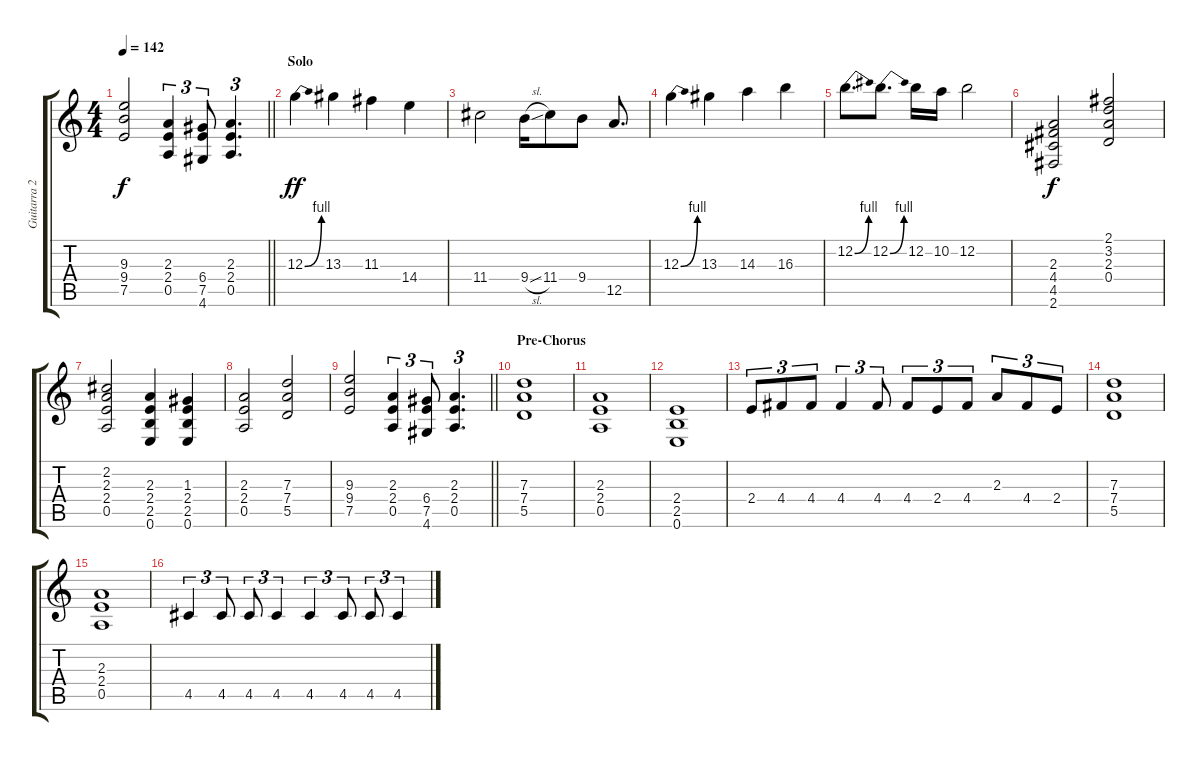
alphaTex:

\track ("Guitarra 2" "Guitarra 2") {instrument overdrivenguitar}
\staff {score tabs}
\tuning (E4 B3 G3 D3 A2 E2) {hide}
\ts (4 4)
\tempo 142
\clef g2
\barLineRight lightlight
\ks c
(9.3 9.4 7.5).2{dy f} (2.3 2.4 0.5).4{tu (3 2)} (6.4 7.5 4.6).8{tu (3 2)} (2.3 2.4 0.5).4{d tu (3 2)} |
\section ("" "Solo")
12.3{be (bend 0 0 60 4)}.4{dy ff} 13.3.4 11.3.4 14.4.4 |
11.4.2 9.4{sl}.16 11.4.8 9.4.8 12.5.8{d} |
12.3{be (bend 0 0 60 4)}.4 13.3.4 14.3.4 16.3.4 |
12.2{be (bend 0 0 60 4)}.8{d} 12.2{be (bend 0 0 60 4)}.8{d} 12.2.16 10.2.16 12.2.2 |
(2.3 4.4 4.5 2.6).2{dy f} (2.1 3.2 2.3 0.4).2 |
(2.2 2.3 2.4 0.5).2 (2.3 2.4 2.5 0.6).4 (1.3 2.4 2.5 0.6).4 |
(2.3 2.4 0.5).2 (7.3 7.4 5.5).2 |
\barLineRight lightlight
(9.3 9.4 7.5).2 (2.3 2.4 0.5).4{tu (3 2)} (6.4 7.5 4.6).8{tu (3 2)} (2.3 2.4 0.5).4{d tu (3 2)} |
\section ("" "Pre-Chorus")
(7.3 7.4 5.5).1 |
(2.3 2.4 0.5).1 |
(2.4 2.5 0.6).1 |
2.4.8{tu (3 2)} 4.4.8{tu (3 2)} 4.4.8{tu (3 2)} 4.4.4{tu (3 2)} 4.4.8{tu (3 2)} 4.4.8{tu (3 2)} 2.4.8{tu (3 2)} 4.4.8{tu (3 2)} 2.3.8{tu (3 2)} 4.4.8{tu (3 2)} 2.4.8{tu (3 2)} |
(7.3 7.4 5.5).1 |
(2.3 2.4 0.5).1 |
4.5.4{tu (3 2)} 4.5.8{tu (3 2)} 4.5.8{tu (3 2)} 4.5.4{tu (3 2)} 4.5.4{tu (3 2)} 4.5.8{tu (3 2)} 4.5.8{tu (3 2)} 4.5.4{tu (3 2)}
